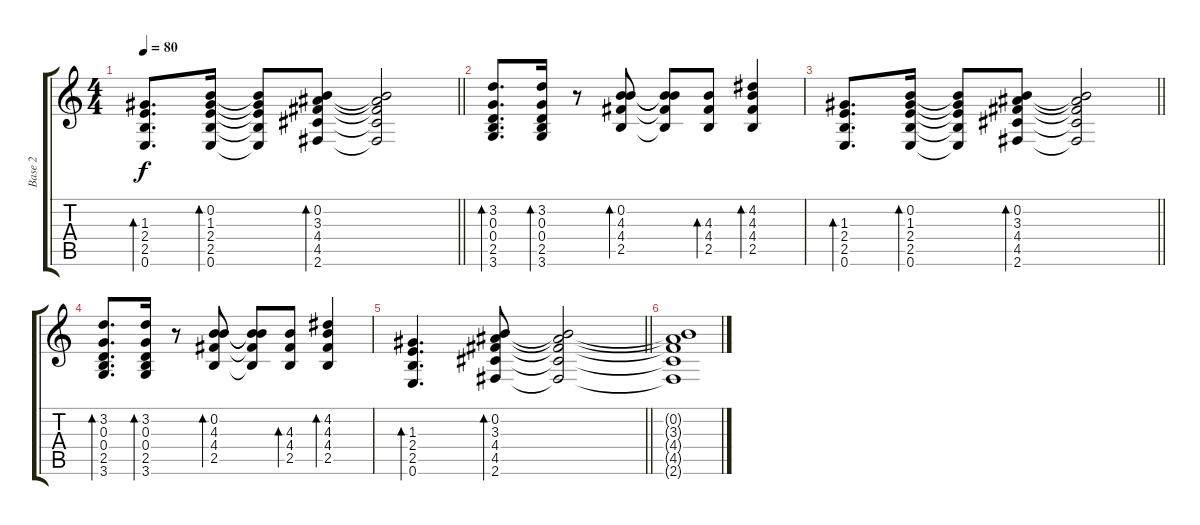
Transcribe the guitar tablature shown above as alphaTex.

\track ("Base 2" "Base 2") {instrument electricguitarclean}
\staff {score tabs}
\tuning (E4 B3 G3 D3 A2 E2) {hide}
\ts (4 4)
\tempo 80
\clef g2
\barLineRight lightlight
\ks c
(1.3 2.4 2.5 0.6).8{d bd 60 dy f} (0.2 1.3 2.4 2.5 0.6).16{bd 60} (0.2{t} 1.3{t} 2.4{t} 2.5{t} 0.6{t}).8 (0.2 3.3 4.4 4.5 2.6).8{bd 60} (0.2{t} 3.3{t} 4.4{t} 4.5{t} 2.6{t}).2 |
(3.2 0.3 0.4 2.5 3.6).8{d bd 30} (3.2 0.3 0.4 2.5 3.6).16{bd 30} r.8 (0.2 4.3 4.4 2.5).8{bd 30} (0.2{t} 4.3{t} 4.4{t} 2.5{t}).8 (4.3 4.4 2.5).8{bd 30} (4.2 4.3 4.4 2.5).4{bd 30} |
\barLineRight lightlight
(1.3 2.4 2.5 0.6).8{d bd 60} (0.2 1.3 2.4 2.5 0.6).16{bd 60} (0.2{t} 1.3{t} 2.4{t} 2.5{t} 0.6{t}).8 (0.2 3.3 4.4 4.5 2.6).8{bd 60} (0.2{t} 3.3{t} 4.4{t} 4.5{t} 2.6{t}).2 |
(3.2 0.3 0.4 2.5 3.6).8{d bd 30} (3.2 0.3 0.4 2.5 3.6).16{bd 30} r.8 (0.2 4.3 4.4 2.5).8{bd 30} (0.2{t} 4.3{t} 4.4{t} 2.5{t}).8 (4.3 4.4 2.5).8{bd 30} (4.2 4.3 4.4 2.5).4{bd 30} |
\barLineRight lightlight
(1.3 2.4 2.5 0.6).4{d bd 60} (0.2 3.3 4.4 4.5 2.6).8{bd 60} (0.2{t} 3.3{t} 4.4{t} 4.5{t} 2.6{t}).2 |
(0.2{t} 3.3{t} 4.4{t} 4.5{t} 2.6{t}).1
